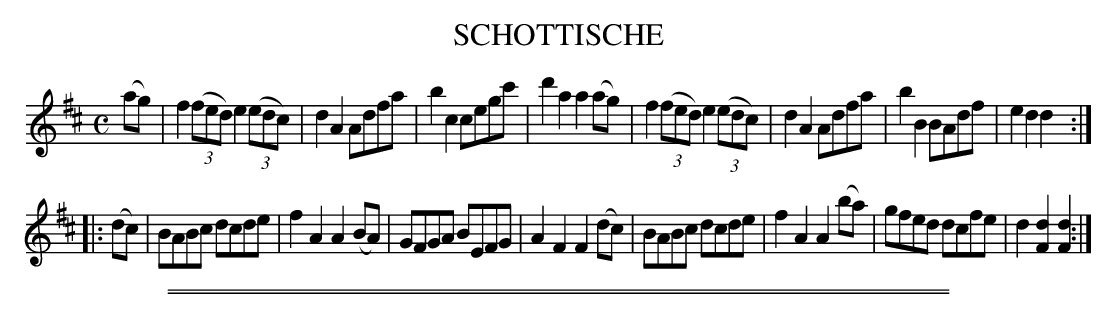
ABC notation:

X:1
T: SCHOTTISCHE
M: C
L: 1/8
K: D
(ag) |\
f2 (3(fed) e2 (3(edc) | d2A2 Adfa | b2c2 cegc' | d'2a2 a2(ag) |\
f2 (3(fed) e2 (3(edc) | d2A2 Adfa | b2B2 BAdf | e2d2 d2 :|
|: (dc) |\
BABc dcde | f2A2 A2(BA) | GFGA BEFG | A2F2 F2(dc) |\
BABc dcde | f2A2 A2(ba) | gfed dcfe | d2[d2F2] [d2F2] :|
